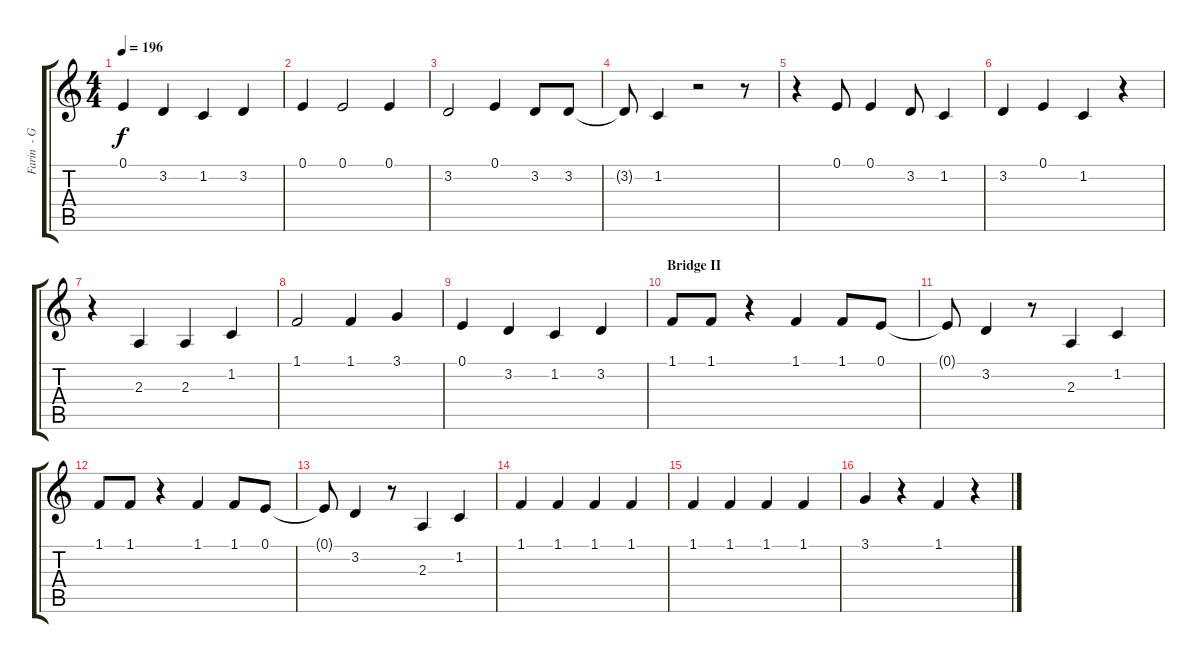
\track ("Farin  - Gesang" "Farin  - G") {instrument tenorsax}
\staff {score tabs}
\tuning (E4 B3 G3 D3 A2 E2) {hide}
\ts (4 4)
\tempo 196
\clef g2
\ks c
0.1.4{dy f} 3.2.4 1.2.4 3.2.4 |
0.1.4 0.1.2 0.1.4 |
3.2.2 0.1.4 3.2.8 3.2.8 |
3.2{t}.8 1.2.4 r.2 r.8 |
r.4 0.1.8 0.1.4 3.2.8 1.2.4 |
3.2.4 0.1.4 1.2.4 r.4 |
r.4 2.3.4 2.3.4 1.2.4 |
1.1.2 1.1.4 3.1.4 |
0.1.4 3.2.4 1.2.4 3.2.4 |
\section ("" "Bridge II")
1.1.8 1.1.8 r.4 1.1.4 1.1.8 0.1.8 |
0.1{t}.8 3.2.4 r.8 2.3.4 1.2.4 |
1.1.8 1.1.8 r.4 1.1.4 1.1.8 0.1.8 |
0.1{t}.8 3.2.4 r.8 2.3.4 1.2.4 |
1.1.4 1.1.4 1.1.4 1.1.4 |
1.1.4 1.1.4 1.1.4 1.1.4 |
3.1.4 r.4 1.1.4 r.4
